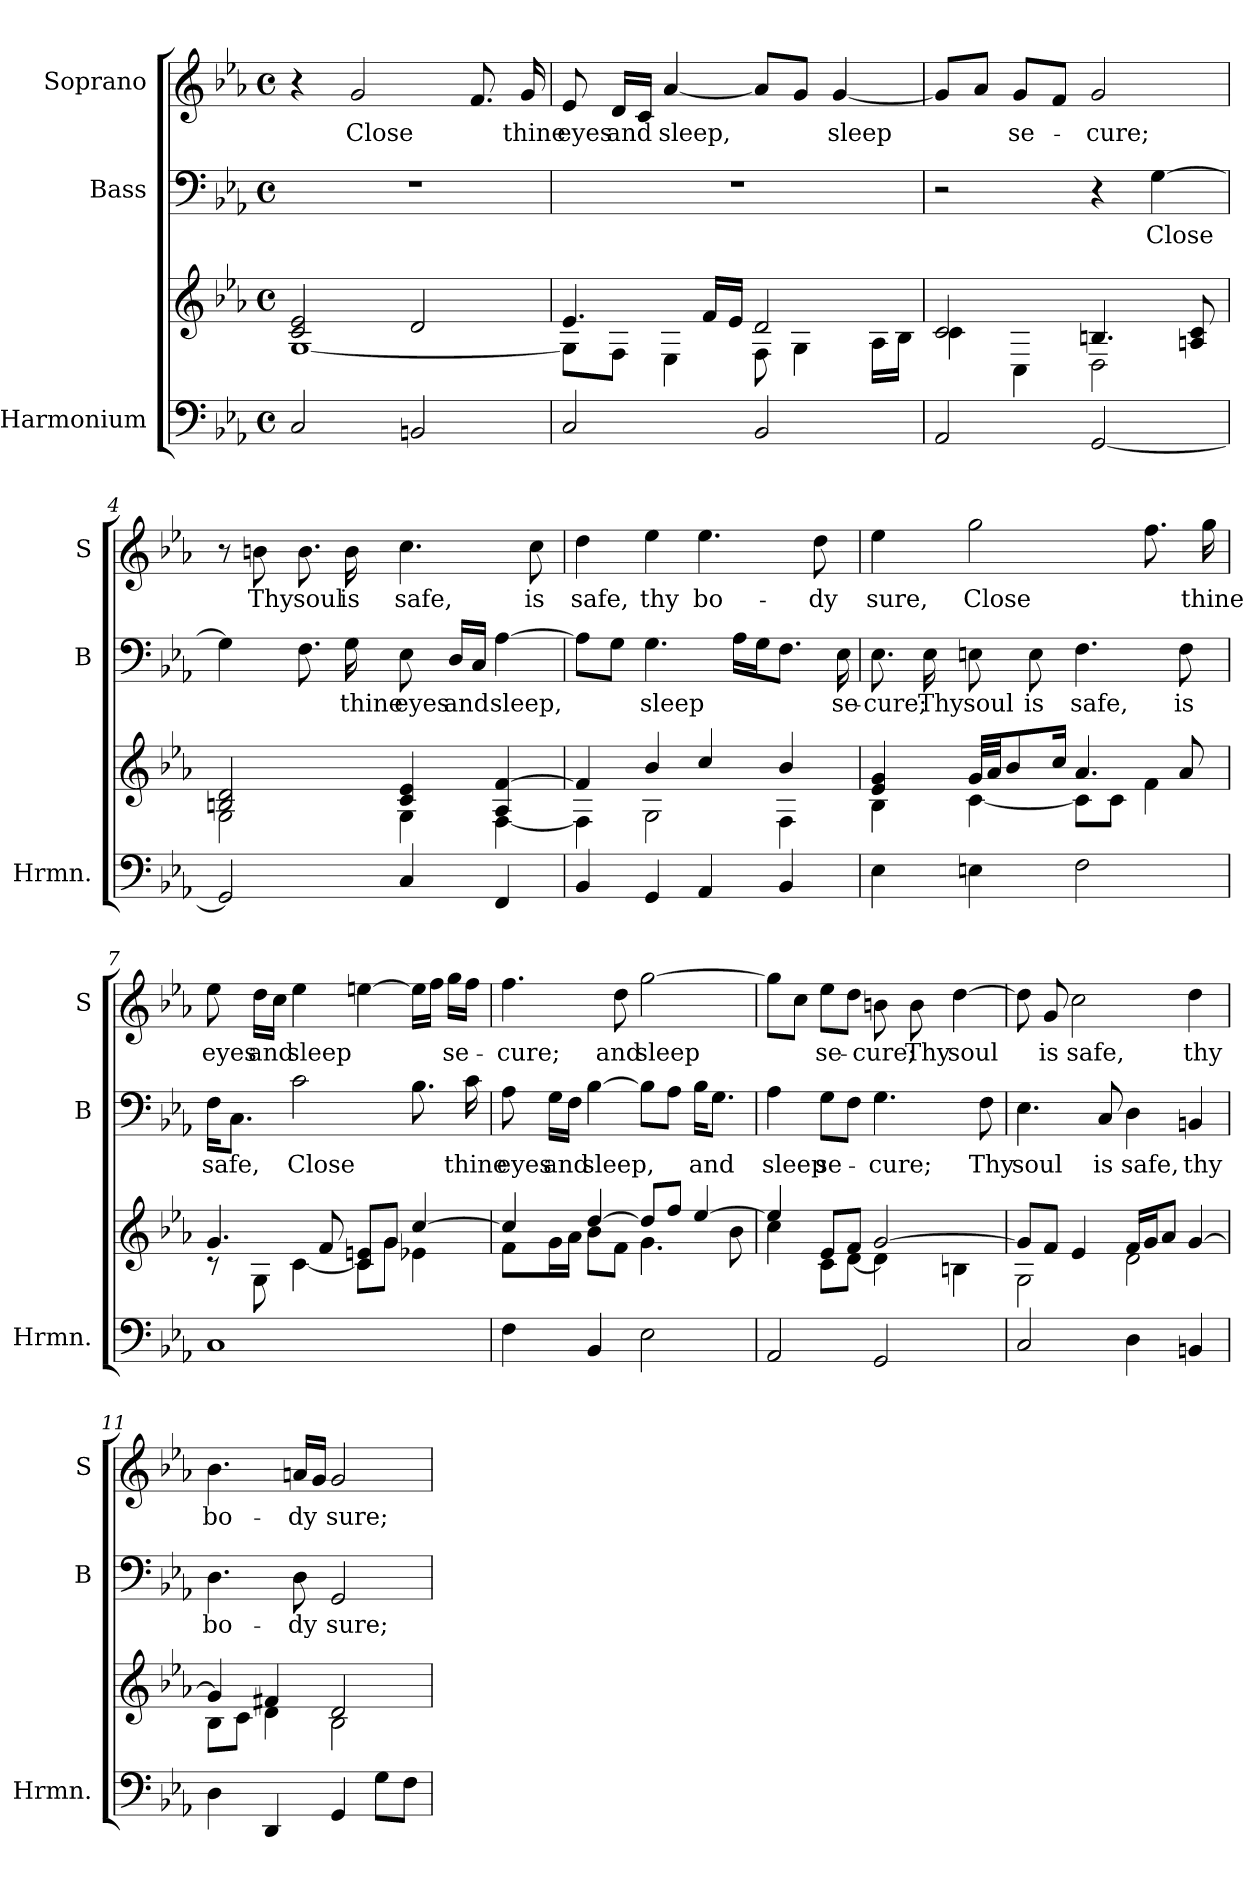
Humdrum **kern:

**kern	**kern	**kern	**text	**kern	**text
*part3	*part3	*part2	*part2	*part1	*part1
*staff4	*staff3	*staff2	*staff2	*staff1	*staff1
*I"Harmonium	*	*I"Bass	*	*I"Soprano	*
*I'Hrmn.	*	*I'B	*	*I'S	*
*clefF4	*clefG2	*clefF4	*	*clefG2	*
*k[b-e-a-]	*k[b-e-a-]	*k[b-e-a-]	*	*k[b-e-a-]	*
*E-:	*E-:	*E-:	*	*E-:	*
*M4/4	*M4/4	*M4/4	*	*M4/4	*
*met(c)	*met(c)	*met(c)	*	*met(c)	*
=1	=1	=1	=1	=1	=1
*	*^	*	*	*	*
2C/	2c!/ 2e-!/	[<1G!	1r	.	4r	.
!	!	!	!	!	!	!LO:LY:b
.	.	.	.	.	2g/	Close
2BBn/	2d!/	.	.	.	.	.
.	.	.	.	.	8.f/	.
!	!	!	!	!	!	!LO:LY:b
.	.	.	.	.	16g/	thine
=2	=2	=2	=2	=2	=2	=2
!	!	!	!	!	!	!LO:LY:b
2C/	4.e-!/	8G!\L]	1r	.	8e-/	eyes
!	!	!	!	!	!	!LO:LY:b
.	.	8F!\J	.	.	16d/LL	and
.	.	.	.	.	16c/JJ	.
!	!	!	!	!	!	!LO:LY:b
.	.	4E-!\	.	.	[4a-/	sleep,
.	16f!/LL	.	.	.	.	.
.	16e-!/JJ	.	.	.	.	.
2BB-/	2d!/	8F!\	.	.	8a-/L]	.
.	.	4G!\	.	.	8g/J	.
!	!	!	!	!	!	!LO:LY:b
.	.	.	.	.	[4g/	sleep
.	.	16A-!\LL	.	.	.	.
.	.	16B-!\JJ	.	.	.	.
=3	=3	=3	=3	=3	=3	=3
2AA-/	2c!/	4c!\	2r	.	8g/L]	.
.	.	.	.	.	8a-/J	.
!	!	!	!	!	!	!LO:LY:b
.	.	4C!\	.	.	8g/L	se-
.	.	.	.	.	8f/J	.
!	!	!	!	!	!	!LO:LY:b
[2GG/	4.Bn!/	2D!\	4r	.	2g/	-cure;
!	!	!	!	!LO:LY:b	!	!
.	.	.	[4G\	Close	.	.
.	8An!/ 8c!/	.	.	.	.	.
!!LO:LB:g=z
=4	=4	=4	=4	=4	=4	=4
2GG/]	2Bn!/ 2d!/	2G!\	4G\]	.	8r	.
!	!	!	!	!	!	!LO:LY:b
.	.	.	.	.	8bn\	Thy
!	!	!	!	!	!	!LO:LY:b
.	.	.	8.F\	.	8.b\	soul
!	!	!	!	!LO:LY:b	!	!LO:LY:b
.	.	.	16G\	thine	16b\	is
!	!	!	!	!LO:LY:b	!	!LO:LY:b
4C/	4c!/ 4e-!/	4G!\	8E-\	eyes	4.cc\	safe,
!	!	!	!	!LO:LY:b	!	!
.	.	.	16D/LL	and	.	.
.	.	.	16C/JJ	.	.	.
!	!	!	!	!LO:LY:b	!	!
4FF/	4A-!/ [>4f!/	[<4F!\	[4A-\	sleep,	.	.
!	!	!	!	!	!	!LO:LY:b
.	.	.	.	.	8cc\	is
=5	=5	=5	=5	=5	=5	=5
!	!	!	!	!	!	!LO:LY:b
4BB-/	4f!/]	4F!\]	8A-\L]	.	4dd\	safe,
.	.	.	8G\J	.	.	.
!	!	!	!	!LO:LY:b	!	!LO:LY:b
4GG/	4b-!/	2G!\	4.G\	sleep	4ee-\	thy
!	!	!	!	!	!	!LO:LY:b
4AA-/	4cc!/	.	.	.	4.ee-\	bo-
.	.	.	16A-\LL	.	.	.
.	.	.	16G\J	.	.	.
4BB-/	4b-!/	4F!\	8.F\J	.	.	.
!	!	!	!	!	!	!LO:LY:b
.	.	.	.	.	8dd\	-dy
!	!	!	!	!LO:LY:b	!	!
.	.	.	16E-\	se-	.	.
=6	=6	=6	=6	=6	=6	=6
!	!	!	!	!LO:LY:b	!	!LO:LY:b
4E-\	4e-!/ 4g!/	4B-!\	8.E-\	-cure;	4ee-\	sure,
!	!	!	!	!LO:LY:b	!	!
.	.	.	16E-\	Thy	.	.
!	!	!	!	!LO:LY:b	!	!LO:LY:b
4En\	32g!/LLL	[<4c!\	8En\	soul	2gg\	Close
.	32a-!/JJ	.	.	.	.	.
.	8b-!/	.	.	.	.	.
!	!	!	!	!LO:LY:b	!	!
.	.	.	8E\	is	.	.
.	16cc!/Jk	.	.	.	.	.
!	!	!	!	!LO:LY:b	!	!
2F\	4.a-!/	8c!\L]	4.F\	safe,	.	.
.	.	8c!\J	.	.	.	.
.	.	4f!\	.	.	8.ff\	.
!	!	!	!	!LO:LY:b	!	!
.	8a-!/	.	8F\	is	.	.
!	!	!	!	!	!	!LO:LY:b
.	.	.	.	.	16gg\	thine
!!LO:LB:g=z
=7	=7	=7	=7	=7	=7	=7
!	!	!	!	!LO:LY:b	!	!LO:LY:b
1C	4.g!/	8rc	16F\KL	safe,	8ee-\	eyes
.	.	.	8.C\J	.	.	.
!	!	!	!	!	!	!LO:LY:b
.	.	8G!\	.	.	16dd\LL	and
.	.	.	.	.	16cc\JJ	.
!	!	!	!	!LO:LY:b	!	!LO:LY:b
.	.	[<4c!\	2c\	Close	4ee-\	sleep
.	8f!/	.	.	.	.	.
.	8c!/ 8en!/L	8c!\L]	.	.	[4een\	.
.	8g!/J	8g!\J	.	.	.	.
.	[>4cc!/	4e-!\	8.B-\	.	16ee\LL]	.
.	.	.	.	.	16ff\JJ	.
!	!	!	!	!	!	!LO:LY:b
.	.	.	.	.	16gg\LL	se-
!	!	!	!	!LO:LY:b	!	!
.	.	.	16c\	thine	16ff\JJ	.
=8	=8	=8	=8	=8	=8	=8
!	!	!	!	!LO:LY:b	!	!LO:LY:b
4F\	4cc!/]	8f!\L	8A-\	eyes	4.ff\	-cure;
!	!	!	!	!LO:LY:b	!	!
.	.	16g!\L	16G\LL	and	.	.
.	.	16a-!\JJ	16F\JJ	.	.	.
!	!	!	!	!LO:LY:b	!	!
4BB-/	[>4dd!/	8b-!\L	[4B-\	sleep,	.	.
!	!	!	!	!	!	!LO:LY:b
.	.	8f!\J	.	.	8dd\	and
!	!	!	!	!	!	!LO:LY:b
2E-\	8dd!/L]	4.g!\	8B-\L]	.	[2gg\	sleep
.	8ff!/J	.	8A-\J	.	.	.
!	!	!	!	!LO:LY:b	!	!
.	[>4ee-!/	.	16B-\KL	and	.	.
.	.	.	8.G\J	.	.	.
.	.	8b-!\	.	.	.	.
=9	=9	=9	=9	=9	=9	=9
!	!	!	!	!LO:LY:b	!	!
2AA-/	4ee-!/]	4cc!\	4A-\	sleep	8gg\L]	.
.	.	.	.	.	8cc\J	.
!	!	!	!	!LO:LY:b	!	!LO:LY:b
.	8e-!/L	8c!\L	8G\L	se-	8ee-\L	se-
.	8f!/J	[<8d!\J	8F\J	.	8dd\J	.
!	!	!	!	!LO:LY:b	!	!LO:LY:b
2GG/	[>2g!/	4d!\]	4.G\	-cure;	8bn\	-cure;
!	!	!	!	!	!	!LO:LY:b
.	.	.	.	.	8b\	Thy
!	!	!	!	!	!	!LO:LY:b
.	.	4Bn!\	.	.	[4dd\	soul
!	!	!	!	!LO:LY:b	!	!
.	.	.	8F\	Thy	.	.
!!LO:PB:g=z
=10	=10	=10	=10	=10	=10	=10
!	!	!	!	!LO:LY:b	!	!
2C/	8g!/L]	2G!\	4.E-\	soul	8dd\]	.
!	!	!	!	!	!	!LO:LY:b
.	8f!/J	.	.	.	8g/	is
!	!	!	!	!	!	!LO:LY:b
.	4e-!/	.	.	.	2cc\	safe,
!	!	!	!	!LO:LY:b	!	!
.	.	.	8C/	is	.	.
!	!	!	!	!LO:LY:b	!	!
4D\	16f!/LL	2d!\	4D\	safe,	.	.
.	16g!/J	.	.	.	.	.
.	8a-!/J	.	.	.	.	.
!	!	!	!	!LO:LY:b	!	!LO:LY:b
4BBn/	[>4g!/	.	4BBn/	thy	4dd\	thy
=11	=11	=11	=11	=11	=11	=11
!	!	!	!	!LO:LY:b	!	!LO:LY:b
4D\	4g!/]	8B-!\L	4.D\	bo-	4.b-\	bo-
.	.	8c!\J	.	.	.	.
4DD/	4f#X!/	4d!\	.	.	.	.
!	!	!	!	!LO:LY:b	!	!LO:LY:b
.	.	.	8D\	-dy	16an/LL	-dy
.	.	.	.	.	16g/JJ	.
!	!	!	!	!LO:LY:b	!	!LO:LY:b
4GG/	2d!/	2B-!\	2GG/	sure;	2g/	sure;
8G\L	.	.	.	.	.	.
8F\J	.	.	.	.	.	.
*	*v	*v	*	*	*	*
=	=	=	=	=	=
*-	*-	*-	*-	*-	*-
